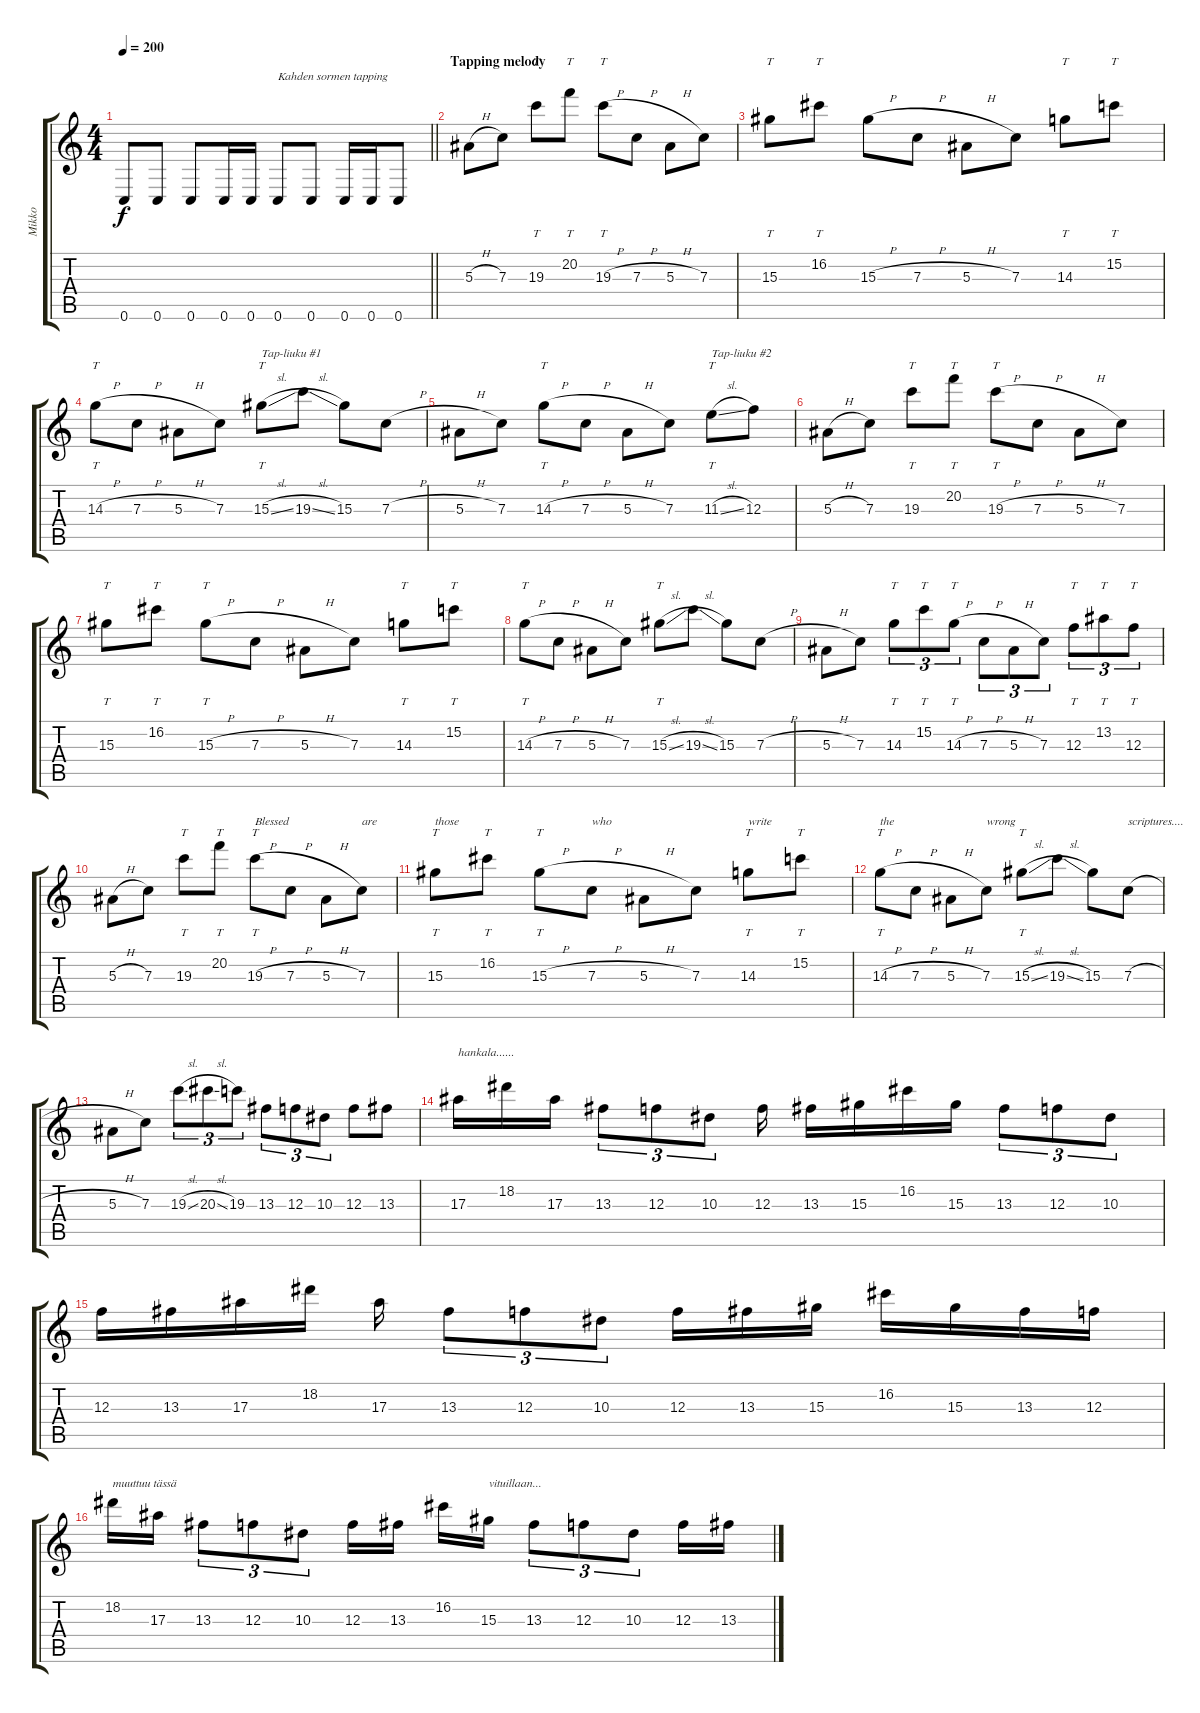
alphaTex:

\track ("Mikko" "Mikko") {instrument distortionguitar}
\staff {score tabs}
\tuning (D4 A3 F3 C3 G2 C2) {hide}
\ts (4 4)
\tempo 200
\clef g2
\barLineRight lightlight
\ks c
0.6.8{dy f} 0.6.8 0.6.8 0.6.16 0.6.16 0.6.8{txt "Kahden sormen tapping"} 0.6.8 0.6.16 0.6.16 0.6.8 |
\section ("" "Tapping melody")
5.3{h}.8 7.3.8 19.3.8{tt} 20.2.8{tt} 19.3{h}.8{tt} 7.3{h}.8 5.3{h}.8 7.3.8 |
15.3.8{tt} 16.2.8{tt} 15.3{h}.8 7.3{h}.8 5.3{h}.8 7.3.8 14.3.8{tt} 15.2.8{tt} |
14.3{h}.8{tt} 7.3{h}.8 5.3{h}.8 7.3.8 15.3{sl}.8{tt txt "Tap-liuku #1"} 19.3{sl}.8 15.3.8 7.3{h}.8 |
5.3{h}.8 7.3.8 14.3{h}.8{tt} 7.3{h}.8 5.3{h}.8 7.3.8 11.3{sl}.8{tt txt "Tap-liuku #2"} 12.3.8 |
5.3{h}.8 7.3.8 19.3.8{tt} 20.2.8{tt} 19.3{h}.8{tt} 7.3{h}.8 5.3{h}.8 7.3.8 |
15.3.8{tt} 16.2.8{tt} 15.3{h}.8{tt} 7.3{h}.8 5.3{h}.8 7.3.8 14.3.8{tt} 15.2.8{tt} |
14.3{h}.8{tt} 7.3{h}.8 5.3{h}.8 7.3.8 15.3{sl}.8{tt} 19.3{sl}.8 15.3.8 7.3{h}.8 |
5.3{h}.8 7.3.8 14.3.8{tt tu (3 2)} 15.2.8{tt tu (3 2)} 14.3{h}.8{tt tu (3 2)} 7.3{h}.8{tu (3 2)} 5.3{h}.8{tu (3 2)} 7.3.8{tu (3 2)} 12.3.8{tt tu (3 2)} 13.2.8{tt tu (3 2)} 12.3.8{tt tu (3 2)} |
5.3{h}.8 7.3.8 19.3.8{tt} 20.2.8{tt} 19.3{h}.8{tt txt "Blessed"} 7.3{h}.8 5.3{h}.8 7.3.8{txt "are"} |
15.3.8{tt txt "those"} 16.2.8{tt} 15.3{h}.8{tt} 7.3{h}.8{txt "who"} 5.3{h}.8 7.3.8 14.3.8{tt txt "write"} 15.2.8{tt} |
14.3{h}.8{tt txt "the"} 7.3{h}.8 5.3{h}.8 7.3.8{txt "wrong"} 15.3{sl}.8{tt} 19.3{sl}.8 15.3.8 7.3{h}.8{txt "scriptures...."} |
5.3{h}.8 7.3.8 19.3{sl}.8{tu (3 2)} 20.3{sl}.8{tu (3 2)} 19.3.8{tu (3 2)} 13.3.8{tu (3 2)} 12.3.8{tu (3 2)} 10.3.8{tu (3 2)} 12.3.8 13.3.8 |
17.3.16{txt "hankala......"} 18.2.16 17.3.16 13.3.8{tu (3 2)} 12.3.8{tu (3 2)} 10.3.8{tu (3 2)} 12.3.16 13.3.16 15.3.16 16.2.16 15.3.16 13.3.8{tu (3 2)} 12.3.8{tu (3 2)} 10.3.8{tu (3 2)} |
12.3.16 13.3.16 17.3.16 18.2.16 17.3.16 13.3.8{tu (3 2)} 12.3.8{tu (3 2)} 10.3.8{tu (3 2)} 12.3.16 13.3.16 15.3.16 16.2.16 15.3.16 13.3.16 12.3.16 |
18.2.16{txt "muuttuu tässä"} 17.3.16 13.3.8{tu (3 2)} 12.3.8{tu (3 2)} 10.3.8{tu (3 2)} 12.3.16 13.3.16 16.2.16 15.3.16{txt "vituillaan..."} 13.3.8{tu (3 2)} 12.3.8{tu (3 2)} 10.3.8{tu (3 2)} 12.3.16 13.3.16
